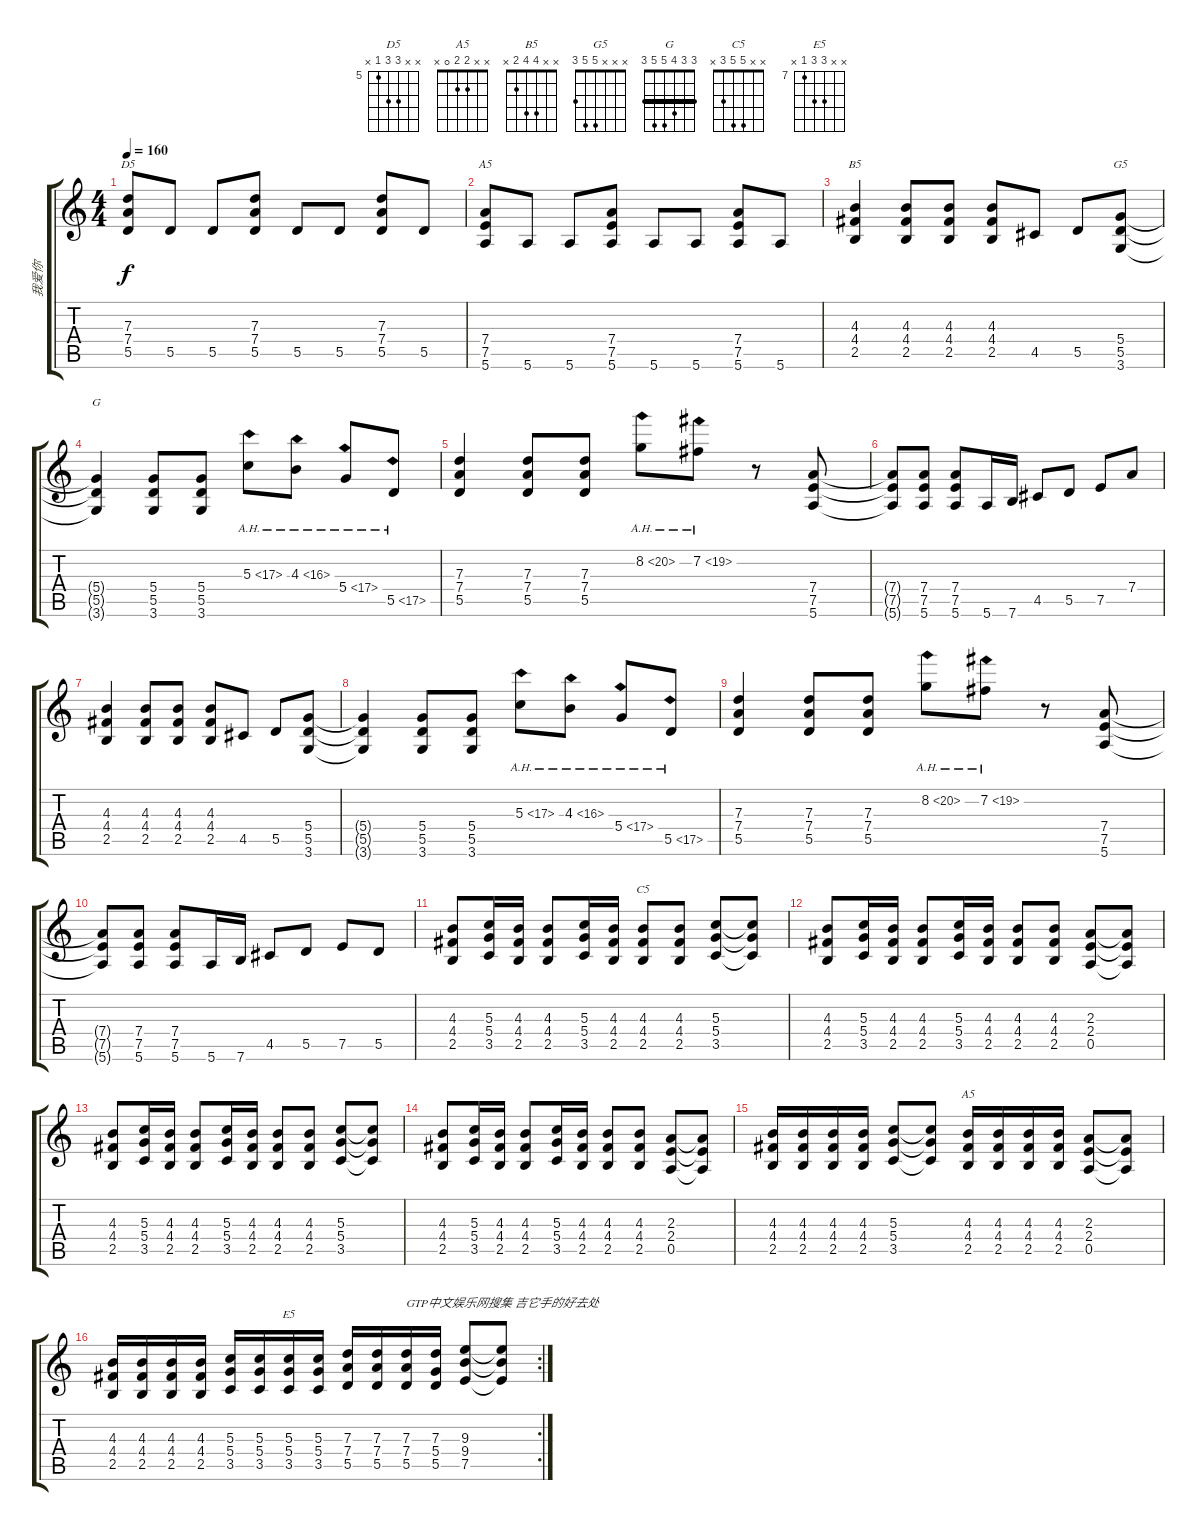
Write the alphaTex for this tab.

\track ("我爱你" "我爱你") {instrument distortionguitar}
\staff {score tabs}
\tuning (E4 B3 G3 D3 A2 E2) {hide}
\chord ("D5" x x 7 7 5 x) {firstfret 5}
\chord ("A5" x x x 7 7 5) {firstfret 5}
\chord ("B5" x x 4 4 2 x)
\chord ("G5" x x x 5 5 3)
\chord ("G" 3 3 4 5 5 3) {barre 3}
\chord ("C5" x x 5 5 3 x)
\chord ("A5" x x 2 2 0 x)
\chord ("E5" x x 9 9 7 x) {firstfret 7}
\ts (4 4)
\tempo 160
\clef g2
\ks c
(7.3 7.4 5.5).8{ch "D5" dy f} 5.5.8 5.5.8 (7.3 7.4 5.5).8 5.5.8 5.5.8 (7.3 7.4 5.5).8 5.5.8 |
(7.4 7.5 5.6).8{ch "A5"} 5.6.8 5.6.8 (7.4 7.5 5.6).8 5.6.8 5.6.8 (7.4 7.5 5.6).8 5.6.8 |
(4.3 4.4 2.5).4{ch "B5"} (4.3 4.4 2.5).8 (4.3 4.4 2.5).8 (4.3 4.4 2.5).8 4.5.8 5.5.8 (5.4 5.5 3.6).8{ch "G5"} |
(5.4{t} 5.5{t} 3.6{t}).4{ch "G"} (5.4 5.5 3.6).8 (5.4 5.5 3.6).8 5.3{ah 12}.8 4.3{ah 12}.8 5.4{ah 12}.8 5.5{ah 12}.8 |
(7.3 7.4 5.5).4 (7.3 7.4 5.5).8 (7.3 7.4 5.5).8 8.2{ah 12}.8 7.2{ah 12}.8 r.8 (7.4 7.5 5.6).8 |
(7.4{t} 7.5{t} 5.6{t}).8 (7.4 7.5 5.6).8 (7.4 7.5 5.6).8 5.6.16 7.6.16 4.5.8 5.5.8 7.5.8 7.4.8 |
(4.3 4.4 2.5).4 (4.3 4.4 2.5).8 (4.3 4.4 2.5).8 (4.3 4.4 2.5).8 4.5.8 5.5.8 (5.4 5.5 3.6).8 |
(5.4{t} 5.5{t} 3.6{t}).4 (5.4 5.5 3.6).8 (5.4 5.5 3.6).8 5.3{ah 12}.8 4.3{ah 12}.8 5.4{ah 12}.8 5.5{ah 12}.8 |
(7.3 7.4 5.5).4 (7.3 7.4 5.5).8 (7.3 7.4 5.5).8 8.2{ah 12}.8 7.2{ah 12}.8 r.8 (7.4 7.5 5.6).8 |
(7.4{t} 7.5{t} 5.6{t}).8 (7.4 7.5 5.6).8 (7.4 7.5 5.6).8 5.6.16 7.6.16 4.5.8 5.5.8 7.5.8 5.5.8 |
(4.3 4.4 2.5).8 (5.3 5.4 3.5).16 (4.3 4.4 2.5).16 (4.3 4.4 2.5).8 (5.3 5.4 3.5).16 (4.3 4.4 2.5).16 (4.3 4.4 2.5).8{ch "C5"} (4.3 4.4 2.5).8 (5.3 5.4 3.5).8 (5.3{t} 5.4{t} 3.5{t}).8 |
(4.3 4.4 2.5).8 (5.3 5.4 3.5).16 (4.3 4.4 2.5).16 (4.3 4.4 2.5).8 (5.3 5.4 3.5).16 (4.3 4.4 2.5).16 (4.3 4.4 2.5).8 (4.3 4.4 2.5).8 (2.3 2.4 0.5).8 (2.3{t} 2.4{t} 0.5{t}).8 |
(4.3 4.4 2.5).8 (5.3 5.4 3.5).16 (4.3 4.4 2.5).16 (4.3 4.4 2.5).8 (5.3 5.4 3.5).16 (4.3 4.4 2.5).16 (4.3 4.4 2.5).8 (4.3 4.4 2.5).8 (5.3 5.4 3.5).8 (5.3{t} 5.4{t} 3.5{t}).8 |
(4.3 4.4 2.5).8 (5.3 5.4 3.5).16 (4.3 4.4 2.5).16 (4.3 4.4 2.5).8 (5.3 5.4 3.5).16 (4.3 4.4 2.5).16 (4.3 4.4 2.5).8 (4.3 4.4 2.5).8 (2.3 2.4 0.5).8 (2.3{t} 2.4{t} 0.5{t}).8 |
(4.3 4.4 2.5).16 (4.3 4.4 2.5).16 (4.3 4.4 2.5).16 (4.3 4.4 2.5).16 (5.3 5.4 3.5).8 (5.3{t} 5.4{t} 3.5{t}).8 (4.3 4.4 2.5).16{ch "A5"} (4.3 4.4 2.5).16 (4.3 4.4 2.5).16 (4.3 4.4 2.5).16 (2.3 2.4 0.5).8 (2.3{t} 2.4{t} 0.5{t}).8 |
\rc 2
(4.3 4.4 2.5).16 (4.3 4.4 2.5).16 (4.3 4.4 2.5).16 (4.3 4.4 2.5).16 (5.3 5.4 3.5).16 (5.3 5.4 3.5).16 (5.3 5.4 3.5).16{ch "E5"} (5.3 5.4 3.5).16 (7.3 7.4 5.5).16 (7.3 7.4 5.5).16 (7.3 7.4 5.5).16{txt "GTP中文娱乐网搜集 吉它手的好去处"} (7.3 5.4 5.5).16 (9.3 9.4 7.5).8 (9.3{t} 9.4{t} 7.5{t}).8
